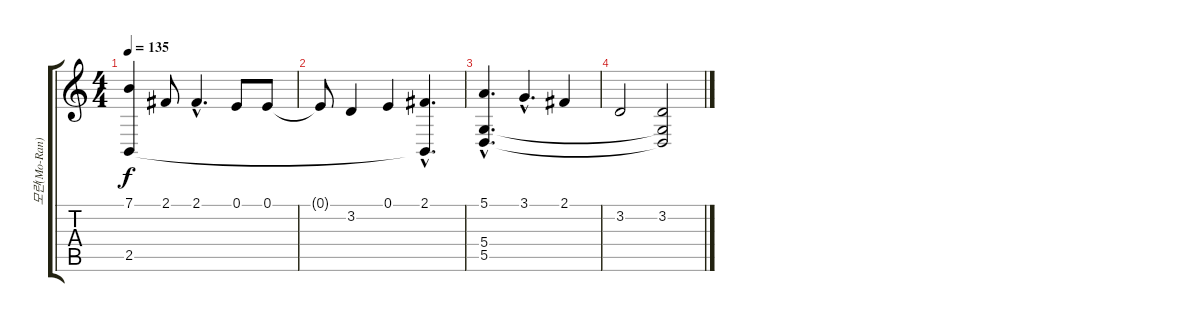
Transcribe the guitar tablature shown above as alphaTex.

\track ("모란(Mo-Ran)" "모란(Mo-Ran)") {instrument stringensemble1}
\staff {score tabs}
\tuning (E4 B3 G3 D3 A2 E2) {hide}
\ts (4 4)
\tempo 135
\clef g2
\ks c
(7.1 2.5).4{dy f} 2.1.8 2.1{hac}.4{d} 0.1.8 0.1.8 |
0.1{t}.8 3.2.4 0.1.4 (2.1{hac} 2.5{hac t}).4{d} |
(5.1{hac} 5.4{hac} 5.5{hac}).4{d} 3.1{hac}.4{d} 2.1.4 |
3.2.2 (3.2 5.4{t} 5.5{t}).2
